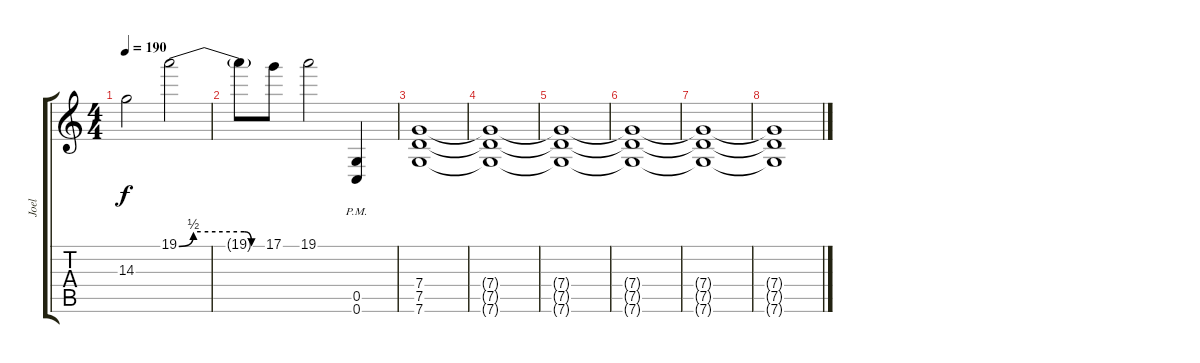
\track ("Joel" "Joel") {instrument distortionguitar}
\staff {score tabs}
\tuning (D4 A3 F3 C3 G2 C2) {hide}
\ts (4 4)
\tempo 190
\clef g2
\ks c
14.3{t}.2{dy f} 19.1{be (custom 0 0 10 2 15 2 45 2 50 0 58 0 60 0)}.2 |
19.1{t}.8 17.1.8 19.1.2 (0.5{pm} 0.6{pm}).4 |
(7.4 7.5 7.6).1 |
(7.4{t} 7.5{t} 7.6{t}).1 |
(7.4{t} 7.5{t} 7.6{t}).1 |
(7.4{t} 7.5{t} 7.6{t}).1 |
(7.4{t} 7.5{t} 7.6{t}).1 |
(7.4{t} 7.5{t} 7.6{t}).1
